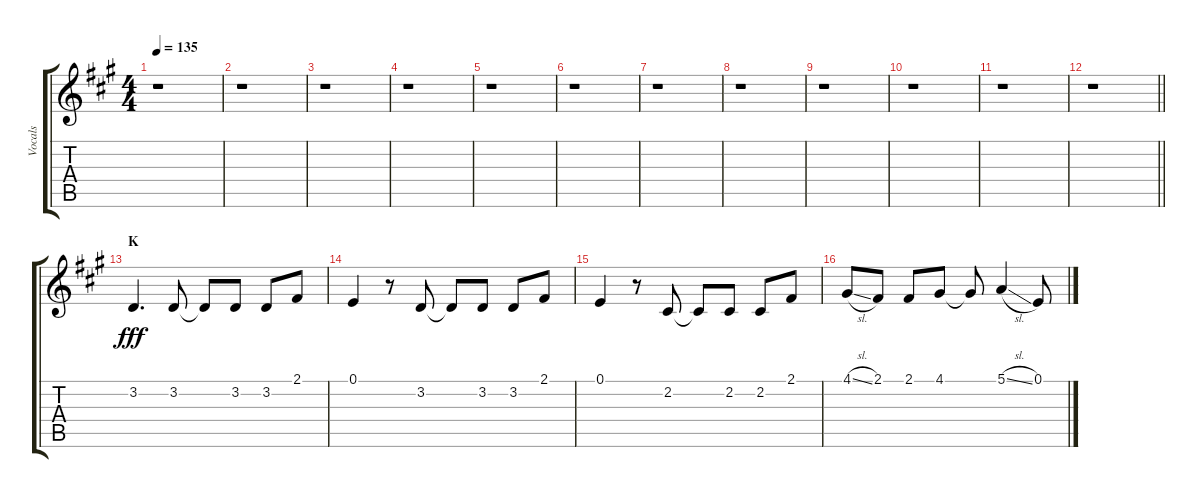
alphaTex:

\track ("Vocals" "Vocals") {instrument voiceoohs}
\staff {score tabs}
\tuning (E4 B3 G3 D3 A2 E2) {hide}
\ts (4 4)
\tempo 135
\clef g2
\ks a
r.1{dy fff} |
r.1 |
r.1 |
r.1 |
r.1 |
r.1 |
r.1 |
r.1 |
r.1 |
r.1 |
r.1 |
\barLineRight lightlight
r.1 |
\section ("" "K")
3.2.4{d} 3.2.8 3.2{t}.8 3.2.8 3.2.8 2.1.8 |
0.1.4 r.8 3.2.8 3.2{t}.8 3.2.8 3.2.8 2.1.8 |
0.1.4 r.8 2.2.8 2.2{t}.8 2.2.8 2.2.8 2.1.8 |
4.1{sl}.8 2.1.8 2.1.8 4.1.8 4.1{t}.8 5.1{sl}.4 0.1.8
